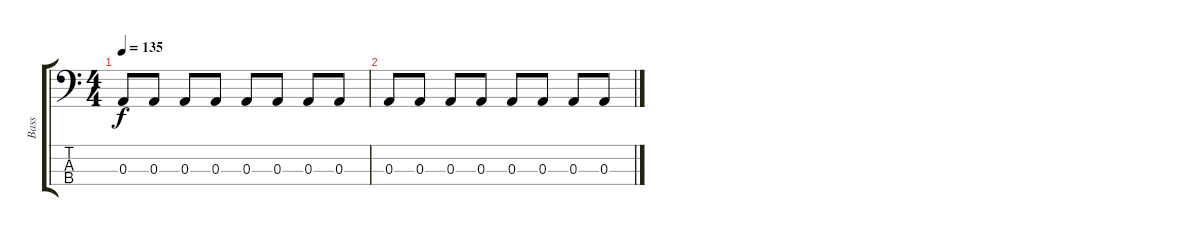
\track ("Bass" "Bass") {instrument electricbassfinger}
\staff {score tabs}
\tuning (G2 D2 A1 E1) {hide}
\ts (4 4)
\tempo 135
\clef f4
\ks c
0.3.8{dy f} 0.3.8 0.3.8 0.3.8 0.3.8 0.3.8 0.3.8 0.3.8 |
0.3.8 0.3.8 0.3.8 0.3.8 0.3.8 0.3.8 0.3.8 0.3.8
